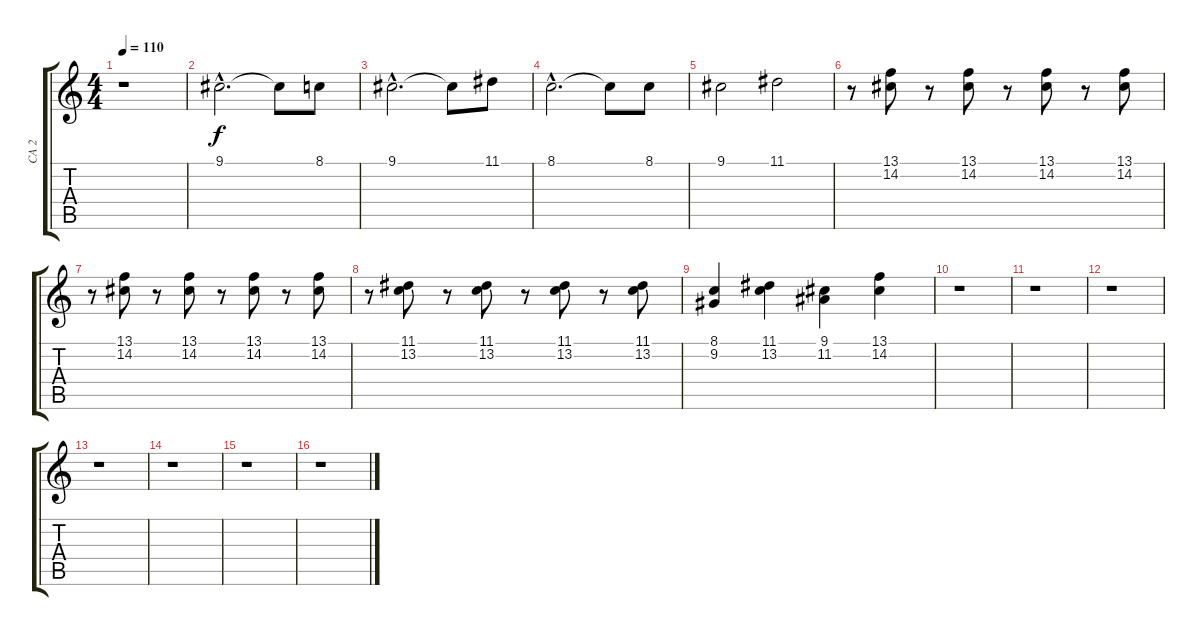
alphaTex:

\track ("CA 2" "CA 2") {instrument choiraahs}
\staff {score tabs}
\tuning (E4 B3 G3 D3 A2 E2) {hide}
\ts (4 4)
\section ("" "")
\tempo 110
\clef g2
\ks c
r.1{dy f} |
9.1{hac}.2{d volume 9 instrument choiraahs} 9.1{t}.8 8.1.8 |
9.1{hac}.2{d} 9.1{t}.8 11.1.8 |
8.1{hac}.2{d} 8.1{t}.8 8.1.8 |
9.1.2 11.1.2 |
r.8 (13.1 14.2).8 r.8 (13.1 14.2).8 r.8 (13.1 14.2).8 r.8 (13.1 14.2).8 |
r.8 (13.1 14.2).8 r.8 (13.1 14.2).8 r.8 (13.1 14.2).8 r.8 (13.1 14.2).8 |
r.8 (11.1 13.2).8 r.8 (11.1 13.2).8 r.8 (11.1 13.2).8 r.8 (11.1 13.2).8 |
(8.1 9.2).4 (11.1 13.2).4 (9.1 11.2).4 (13.1 14.2).4 |
\section ("" "")
r.1 |
r.1 |
r.1 |
r.1 |
r.1 |
r.1 |
r.1
